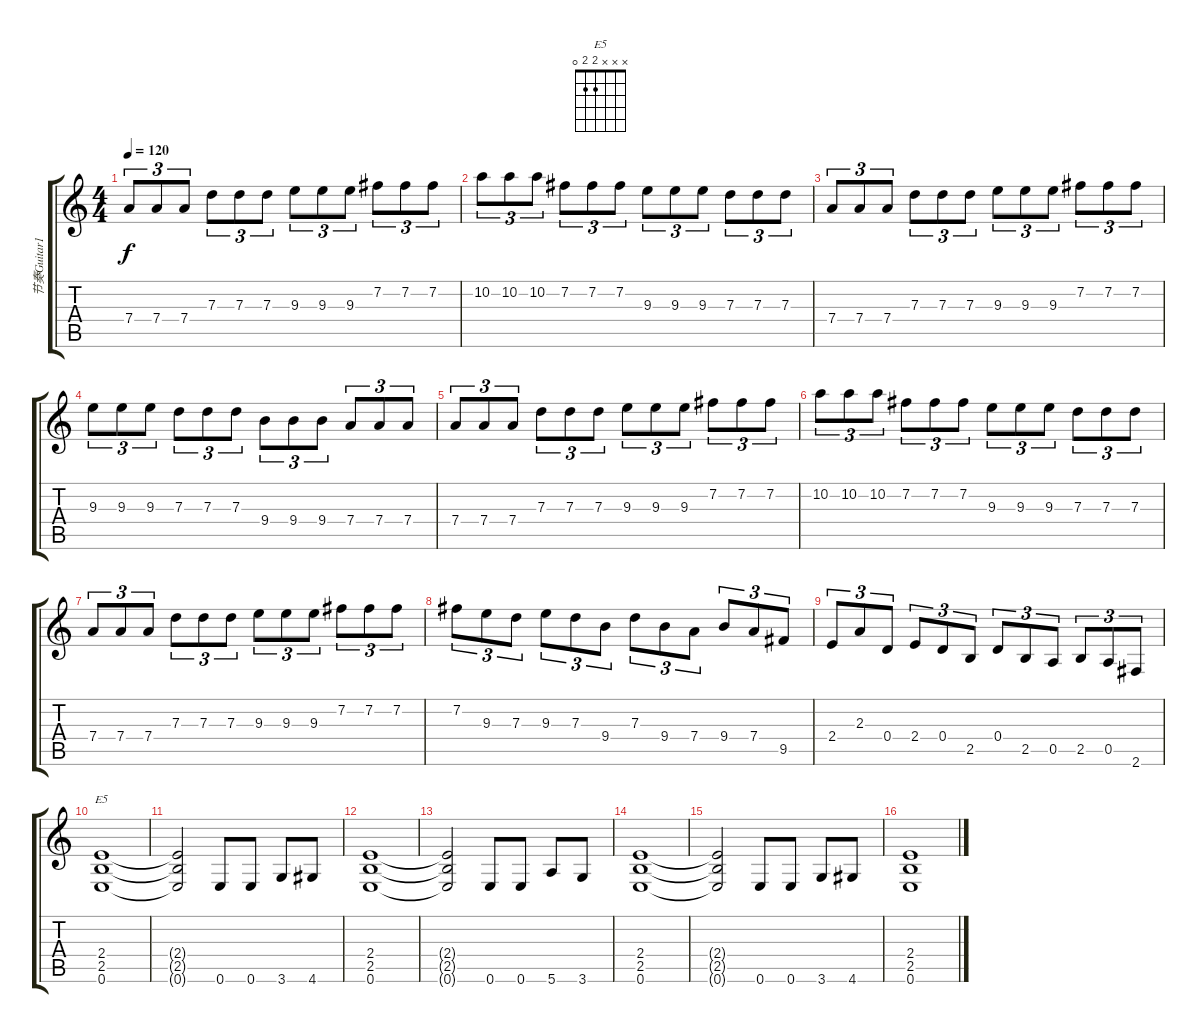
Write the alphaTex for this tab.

\track ("节奏Guitar1" "节奏Guitar1") {instrument distortionguitar}
\staff {score tabs}
\tuning (E4 B3 G3 D3 A2 E2) {hide}
\chord ("E5" x x x 2 2 0)
\ts (4 4)
\tempo 120
\clef g2
\ks c
7.4.8{tu (3 2) dy f} 7.4.8{tu (3 2)} 7.4.8{tu (3 2)} 7.3.8{tu (3 2)} 7.3.8{tu (3 2)} 7.3.8{tu (3 2)} 9.3.8{tu (3 2)} 9.3.8{tu (3 2)} 9.3.8{tu (3 2)} 7.2.8{tu (3 2)} 7.2.8{tu (3 2)} 7.2.8{tu (3 2)} |
10.2.8{tu (3 2)} 10.2.8{tu (3 2)} 10.2.8{tu (3 2)} 7.2.8{tu (3 2)} 7.2.8{tu (3 2)} 7.2.8{tu (3 2)} 9.3.8{tu (3 2)} 9.3.8{tu (3 2)} 9.3.8{tu (3 2)} 7.3.8{tu (3 2)} 7.3.8{tu (3 2)} 7.3.8{tu (3 2)} |
7.4.8{tu (3 2)} 7.4.8{tu (3 2)} 7.4.8{tu (3 2)} 7.3.8{tu (3 2)} 7.3.8{tu (3 2)} 7.3.8{tu (3 2)} 9.3.8{tu (3 2)} 9.3.8{tu (3 2)} 9.3.8{tu (3 2)} 7.2.8{tu (3 2)} 7.2.8{tu (3 2)} 7.2.8{tu (3 2)} |
9.3.8{tu (3 2)} 9.3.8{tu (3 2)} 9.3.8{tu (3 2)} 7.3.8{tu (3 2)} 7.3.8{tu (3 2)} 7.3.8{tu (3 2)} 9.4.8{tu (3 2)} 9.4.8{tu (3 2)} 9.4.8{tu (3 2)} 7.4.8{tu (3 2)} 7.4.8{tu (3 2)} 7.4.8{tu (3 2)} |
7.4.8{tu (3 2)} 7.4.8{tu (3 2)} 7.4.8{tu (3 2)} 7.3.8{tu (3 2)} 7.3.8{tu (3 2)} 7.3.8{tu (3 2)} 9.3.8{tu (3 2)} 9.3.8{tu (3 2)} 9.3.8{tu (3 2)} 7.2.8{tu (3 2)} 7.2.8{tu (3 2)} 7.2.8{tu (3 2)} |
10.2.8{tu (3 2)} 10.2.8{tu (3 2)} 10.2.8{tu (3 2)} 7.2.8{tu (3 2)} 7.2.8{tu (3 2)} 7.2.8{tu (3 2)} 9.3.8{tu (3 2)} 9.3.8{tu (3 2)} 9.3.8{tu (3 2)} 7.3.8{tu (3 2)} 7.3.8{tu (3 2)} 7.3.8{tu (3 2)} |
7.4.8{tu (3 2)} 7.4.8{tu (3 2)} 7.4.8{tu (3 2)} 7.3.8{tu (3 2)} 7.3.8{tu (3 2)} 7.3.8{tu (3 2)} 9.3.8{tu (3 2)} 9.3.8{tu (3 2)} 9.3.8{tu (3 2)} 7.2.8{tu (3 2)} 7.2.8{tu (3 2)} 7.2.8{tu (3 2)} |
7.2.8{tu (3 2)} 9.3.8{tu (3 2)} 7.3.8{tu (3 2)} 9.3.8{tu (3 2)} 7.3.8{tu (3 2)} 9.4.8{tu (3 2)} 7.3.8{tu (3 2)} 9.4.8{tu (3 2)} 7.4.8{tu (3 2)} 9.4.8{tu (3 2)} 7.4.8{tu (3 2)} 9.5.8{tu (3 2)} |
2.4.8{tu (3 2)} 2.3.8{tu (3 2)} 0.4.8{tu (3 2)} 2.4.8{tu (3 2)} 0.4.8{tu (3 2)} 2.5.8{tu (3 2)} 0.4.8{tu (3 2)} 2.5.8{tu (3 2)} 0.5.8{tu (3 2)} 2.5.8{tu (3 2)} 0.5.8{tu (3 2)} 2.6.8{tu (3 2)} |
(2.4 2.5 0.6).1{ch "E5"} |
(2.4{t} 2.5{t} 0.6{t}).2 0.6.8 0.6.8 3.6.8 4.6.8 |
(2.4 2.5 0.6).1 |
(2.4{t} 2.5{t} 0.6{t}).2 0.6.8 0.6.8 5.6.8 3.6.8 |
(2.4 2.5 0.6).1 |
(2.4{t} 2.5{t} 0.6{t}).2 0.6.8 0.6.8 3.6.8 4.6.8 |
(2.4 2.5 0.6).1
